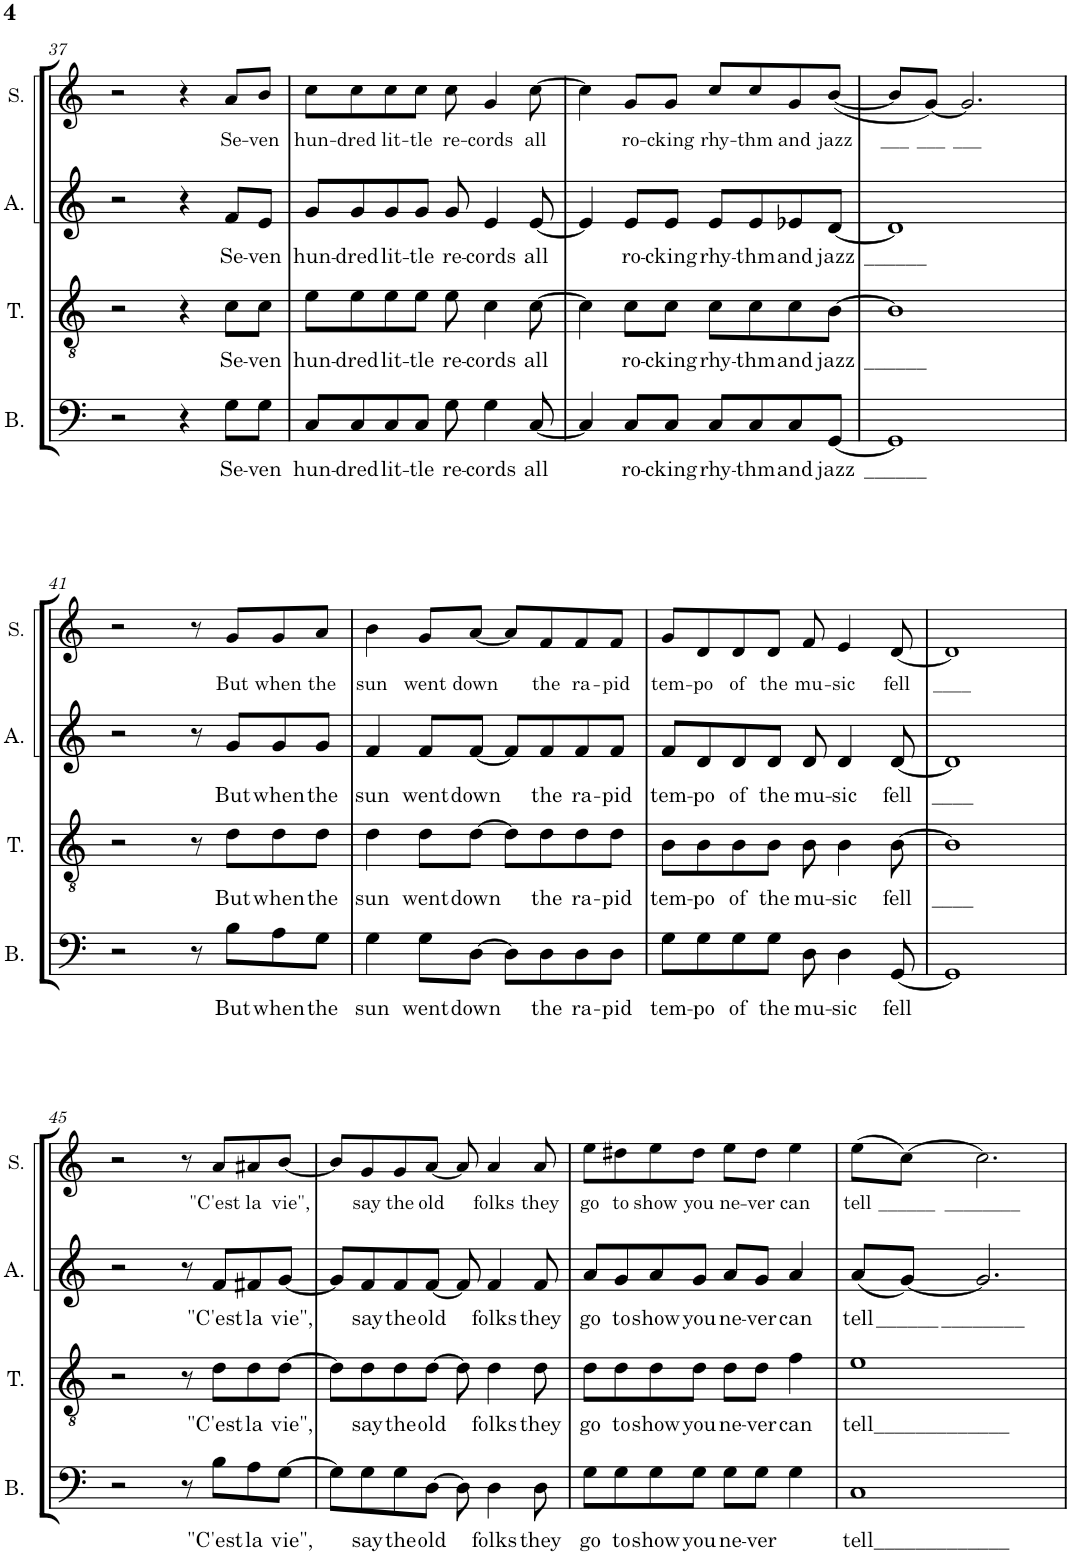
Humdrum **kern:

**kern	**text	**kern	**text	**kern	**text	**kern	**text
*part4	*part4	*part3	*part3	*part2	*part2	*part1	*part1
*staff4	*staff4	*staff3	*staff3	*staff2	*staff2	*staff1	*staff1
*I"Basse	*	*I"Ténor	*	*I"Alto	*	*I"Soprano	*
*I'B.	*	*I'T.	*	*I'A.	*	*I'S.	*
!!LO:PB:g=z
*clefF4	*	*clefGv2	*	*clefG2	*	*clefG2	*
*k[]	*	*k[]	*	*k[]	*	*k[]	*
*M4/4	*	*M4/4	*	*M4/4	*	*M4/4	*
=37	=37	=37	=37	=37	=37	=37	=37
2r	.	2r	.	2r	.	2r	.
4r	.	4r	.	4r	.	4r	.
!	!LO:LY:b	!	!LO:LY:b	!	!LO:LY:b	!	!LO:LY:b
8G\L	Se-	8c\L	Se-	8f/L	Se-	8a/L	Se-
!	!LO:LY:b	!	!LO:LY:b	!	!LO:LY:b	!	!LO:LY:b
8G\J	-ven	8c\J	-ven	8e/J	-ven	8b/J	-ven
=38	=38	=38	=38	=38	=38	=38	=38
!	!LO:LY:b	!	!LO:LY:b	!	!LO:LY:b	!	!LO:LY:b
8C/L	hun-	8e\L	hun-	8g/L	hun-	8cc\L	hun-
!	!LO:LY:b	!	!LO:LY:b	!	!LO:LY:b	!	!LO:LY:b
8C/	-dred	8e\	-dred	8g/	-dred	8cc\	-dred
!	!LO:LY:b	!	!LO:LY:b	!	!LO:LY:b	!	!LO:LY:b
8C/	lit-	8e\	lit-	8g/	lit-	8cc\	lit-
!	!LO:LY:b	!	!LO:LY:b	!	!LO:LY:b	!	!LO:LY:b
8C/J	-tle	8e\J	-tle	8g/J	-tle	8cc\J	-tle
!	!LO:LY:b	!	!LO:LY:b	!	!LO:LY:b	!	!LO:LY:b
8G\	re-	8e\	re-	8g/	re-	8cc\	re-
!	!LO:LY:b	!	!LO:LY:b	!	!LO:LY:b	!	!LO:LY:b
4G\	-cords	4c\	-cords	4e/	-cords	4g/	-cords
!	!LO:LY:b	!	!LO:LY:b	!	!LO:LY:b	!	!LO:LY:b
[8C/	all	[8c\	all	[8e/	all	[8cc\	all
=39	=39	=39	=39	=39	=39	=39	=39
4C/]	.	4c\]	.	4e/]	.	4cc\]	.
!	!LO:LY:b	!	!LO:LY:b	!	!LO:LY:b	!	!LO:LY:b
8C/L	ro-	8c\L	ro-	8e/L	ro-	8g/L	ro-
!	!LO:LY:b	!	!LO:LY:b	!	!LO:LY:b	!	!LO:LY:b
8C/J	-cking	8c\J	-cking	8e/J	-cking	8g/J	-cking
!	!LO:LY:b	!	!LO:LY:b	!	!LO:LY:b	!	!LO:LY:b
8C/L	rhy-	8c\L	rhy-	8e/L	rhy-	8cc/L	rhy-
!	!LO:LY:b	!	!LO:LY:b	!	!LO:LY:b	!	!LO:LY:b
8C/	-thm	8c\	-thm	8e/	-thm	8cc/	-thm
!	!LO:LY:b	!	!LO:LY:b	!	!LO:LY:b	!	!LO:LY:b
8C/	and	8c\	and	8e-X/	and	8g/	and
!	!LO:LY:b	!	!LO:LY:b	!	!LO:LY:b	!	!LO:LY:b
[8GG/J	jazz	[8B\J	jazz	[8d/J	jazz	([8b/J	jazz
=40	=40	=40	=40	=40	=40	=40	=40
!	!LO:LY:b	!	!LO:LY:b	!	!LO:LY:b	!	!LO:LY:b
1GG]	______	1B]	______	1d]	______	8b/L]	___
!	!	!	!	!	!	!	!LO:LY:b
.	.	.	.	.	.	[8g/J)	___
!	!	!	!	!	!	!	!LO:LY:b
.	.	.	.	.	.	2.g/]	___
!!LO:LB:g=z
=41	=41	=41	=41	=41	=41	=41	=41
2r	.	2r	.	2r	.	2r	.
8r	.	8r	.	8r	.	8r	.
!	!LO:LY:b	!	!LO:LY:b	!	!LO:LY:b	!	!LO:LY:b
8B\L	But	8d\L	But	8g/L	But	8g/L	But
!	!LO:LY:b	!	!LO:LY:b	!	!LO:LY:b	!	!LO:LY:b
8A\	when	8d\	when	8g/	when	8g/	when
!	!LO:LY:b	!	!LO:LY:b	!	!LO:LY:b	!	!LO:LY:b
8G\J	the	8d\J	the	8g/J	the	8a/J	the
=42	=42	=42	=42	=42	=42	=42	=42
!	!LO:LY:b	!	!LO:LY:b	!	!LO:LY:b	!	!LO:LY:b
4G\	sun	4d\	sun	4f/	sun	4b\	sun
!	!LO:LY:b	!	!LO:LY:b	!	!LO:LY:b	!	!LO:LY:b
8G\L	went	8d\L	went	8f/L	went	8g/L	went
!	!LO:LY:b	!	!LO:LY:b	!	!LO:LY:b	!	!LO:LY:b
[8D\J	down	[8d\J	down	[8f/J	down	[8a/J	down
8D\L]	.	8d\L]	.	8f/L]	.	8a/L]	.
!	!LO:LY:b	!	!LO:LY:b	!	!LO:LY:b	!	!LO:LY:b
8D\	the	8d\	the	8f/	the	8f/	the
!	!LO:LY:b	!	!LO:LY:b	!	!LO:LY:b	!	!LO:LY:b
8D\	ra-	8d\	ra-	8f/	ra-	8f/	ra-
!	!LO:LY:b	!	!LO:LY:b	!	!LO:LY:b	!	!LO:LY:b
8D\J	-pid	8d\J	-pid	8f/J	-pid	8f/J	-pid
=43	=43	=43	=43	=43	=43	=43	=43
!	!LO:LY:b	!	!LO:LY:b	!	!LO:LY:b	!	!LO:LY:b
8G\L	tem-	8B\L	tem-	8f/L	tem-	8g/L	tem-
!	!LO:LY:b	!	!LO:LY:b	!	!LO:LY:b	!	!LO:LY:b
8G\	-po	8B\	-po	8d/	-po	8d/	-po
!	!LO:LY:b	!	!LO:LY:b	!	!LO:LY:b	!	!LO:LY:b
8G\	of	8B\	of	8d/	of	8d/	of
!	!LO:LY:b	!	!LO:LY:b	!	!LO:LY:b	!	!LO:LY:b
8G\J	the	8B\J	the	8d/J	the	8d/J	the
!	!LO:LY:b	!	!LO:LY:b	!	!LO:LY:b	!	!LO:LY:b
8D\	mu-	8B\	mu-	8d/	mu-	8f/	mu-
!	!LO:LY:b	!	!LO:LY:b	!	!LO:LY:b	!	!LO:LY:b
4D\	-sic	4B\	-sic	4d/	-sic	4e/	-sic
!	!LO:LY:b	!	!LO:LY:b	!	!LO:LY:b	!	!LO:LY:b
[8GG/	fell	[8B\	fell	[8d/	fell	[8d/	fell
=44	=44	=44	=44	=44	=44	=44	=44
!	!	!	!LO:LY:b	!	!LO:LY:b	!	!LO:LY:b
1GG]	.	1B]	____	1d]	____	1d]	____
!!LO:LB:g=z
=45	=45	=45	=45	=45	=45	=45	=45
2r	.	2r	.	2r	.	2r	.
8r	.	8r	.	8r	.	8r	.
!	!LO:LY:b	!	!LO:LY:b	!	!LO:LY:b	!	!LO:LY:b
8B\L	"C'est	8d\L	"C'est	8f/L	"C'est	8a/L	"C'est
!	!LO:LY:b	!	!LO:LY:b	!	!LO:LY:b	!	!LO:LY:b
8A\	la	8d\	la	8f#X/	la	8a#X/	la
!	!LO:LY:b	!	!LO:LY:b	!	!LO:LY:b	!	!LO:LY:b
[8G\J	vie",	[8d\J	vie",	[8g/J	vie",	[8b/J	vie",
=46	=46	=46	=46	=46	=46	=46	=46
8G\L]	.	8d\L]	.	8g/L]	.	8b/L]	.
!	!LO:LY:b	!	!LO:LY:b	!	!LO:LY:b	!	!LO:LY:b
8G\	say	8d\	say	8f/	say	8g/	say
!	!LO:LY:b	!	!LO:LY:b	!	!LO:LY:b	!	!LO:LY:b
8G\	the	8d\	the	8f/	the	8g/	the
!	!LO:LY:b	!	!LO:LY:b	!	!LO:LY:b	!	!LO:LY:b
[8D\J	old	[8d\J	old	[8f/J	old	[8a/J	old
8D\]	.	8d\]	.	8f/]	.	8a/]	.
!	!LO:LY:b	!	!LO:LY:b	!	!LO:LY:b	!	!LO:LY:b
4D\	folks	4d\	folks	4f/	folks	4a/	folks
!	!LO:LY:b	!	!LO:LY:b	!	!LO:LY:b	!	!LO:LY:b
8D\	they	8d\	they	8f/	they	8a/	they
=47	=47	=47	=47	=47	=47	=47	=47
!	!LO:LY:b	!	!LO:LY:b	!	!LO:LY:b	!	!LO:LY:b
8G\L	go	8d\L	go	8a/L	go	8ee\L	go
!	!LO:LY:b	!	!LO:LY:b	!	!LO:LY:b	!	!LO:LY:b
8G\	to	8d\	to	8g/	to	8dd#X\	to
!	!LO:LY:b	!	!LO:LY:b	!	!LO:LY:b	!	!LO:LY:b
8G\	show	8d\	show	8a/	show	8ee\	show
!	!LO:LY:b	!	!LO:LY:b	!	!LO:LY:b	!	!LO:LY:b
8G\J	you	8d\J	you	8g/J	you	8dd#\J	you
!	!LO:LY:b	!	!LO:LY:b	!	!LO:LY:b	!	!LO:LY:b
8G\L	ne-	8d\L	ne-	8a/L	ne-	8ee\L	ne-
!	!LO:LY:b	!	!LO:LY:b	!	!LO:LY:b	!	!LO:LY:b
8G\J	-ver	8d\J	-ver	8g/J	-ver	8dd#\J	-ver
!	!	!	!LO:LY:b	!	!LO:LY:b	!	!LO:LY:b
4G\	.	4f\	can	4a/	can	4ee\	can
=48	=48	=48	=48	=48	=48	=48	=48
!	!LO:LY:b	!	!LO:LY:b	!	!LO:LY:b	!	!LO:LY:b
1C	tell_____________	1e	tell_____________	(8a/L	tell	(8ee\L	tell
!	!	!	!	!	!LO:LY:b	!	!LO:LY:b
.	.	.	.	[8g/J)	______	[8cc\J)	______
!	!	!	!	!	!LO:LY:b	!	!LO:LY:b
.	.	.	.	2.g/]	________	2.cc\]	________
=	=	=	=	=	=	=	=
*-	*-	*-	*-	*-	*-	*-	*-
